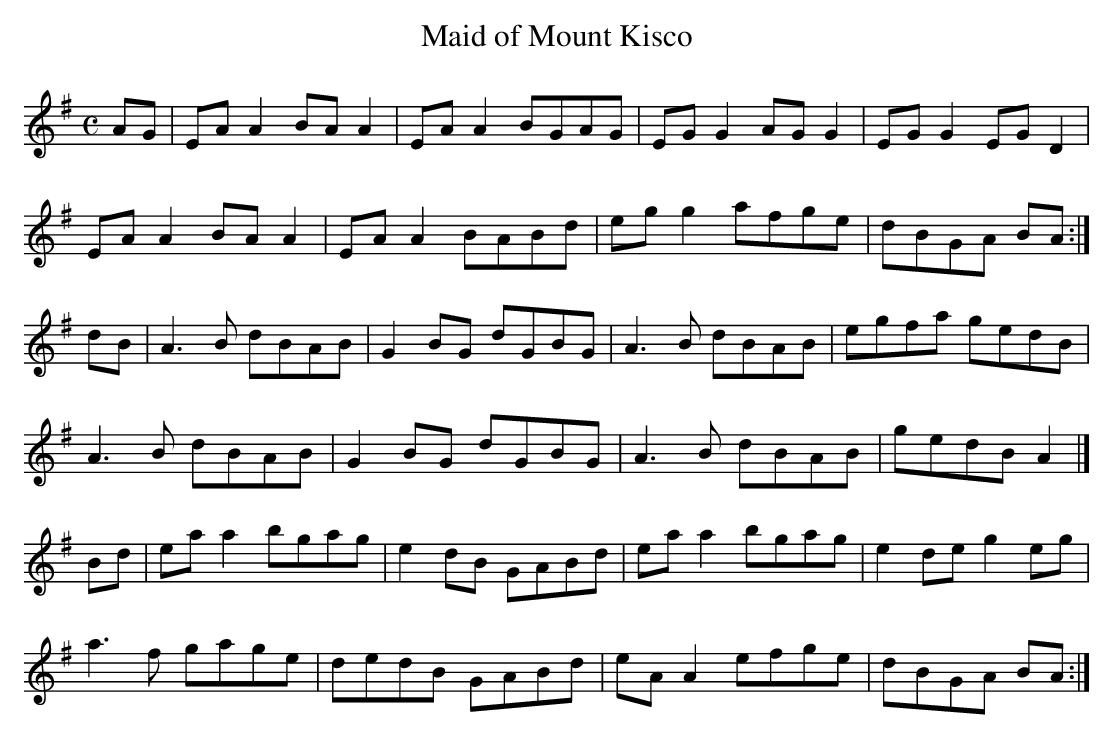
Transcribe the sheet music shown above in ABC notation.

X:1
T:Maid of Mount Kisco
M:C
L:1/8
K:A Dorian
AG|EAA2 BAA2|EAA2 BGAG|EGG2 AGG2|EGG2 EGD2|!
EAA2 BAA2|EAA2 BABd|egg2 afge|dBGA BA:|!
dB|A3B dBAB|G2BG dGBG|A3B dBAB|egfa gedB|!
A3B dBAB|G2BG dGBG|A3B dBAB|gedB A2|]!
Bd|eaa2 bgag|e2dB GABd|eaa2 bgag|e2de g2eg|!
a3f gage|dedB GABd|eAA2 efge|dBGA BA:|!
